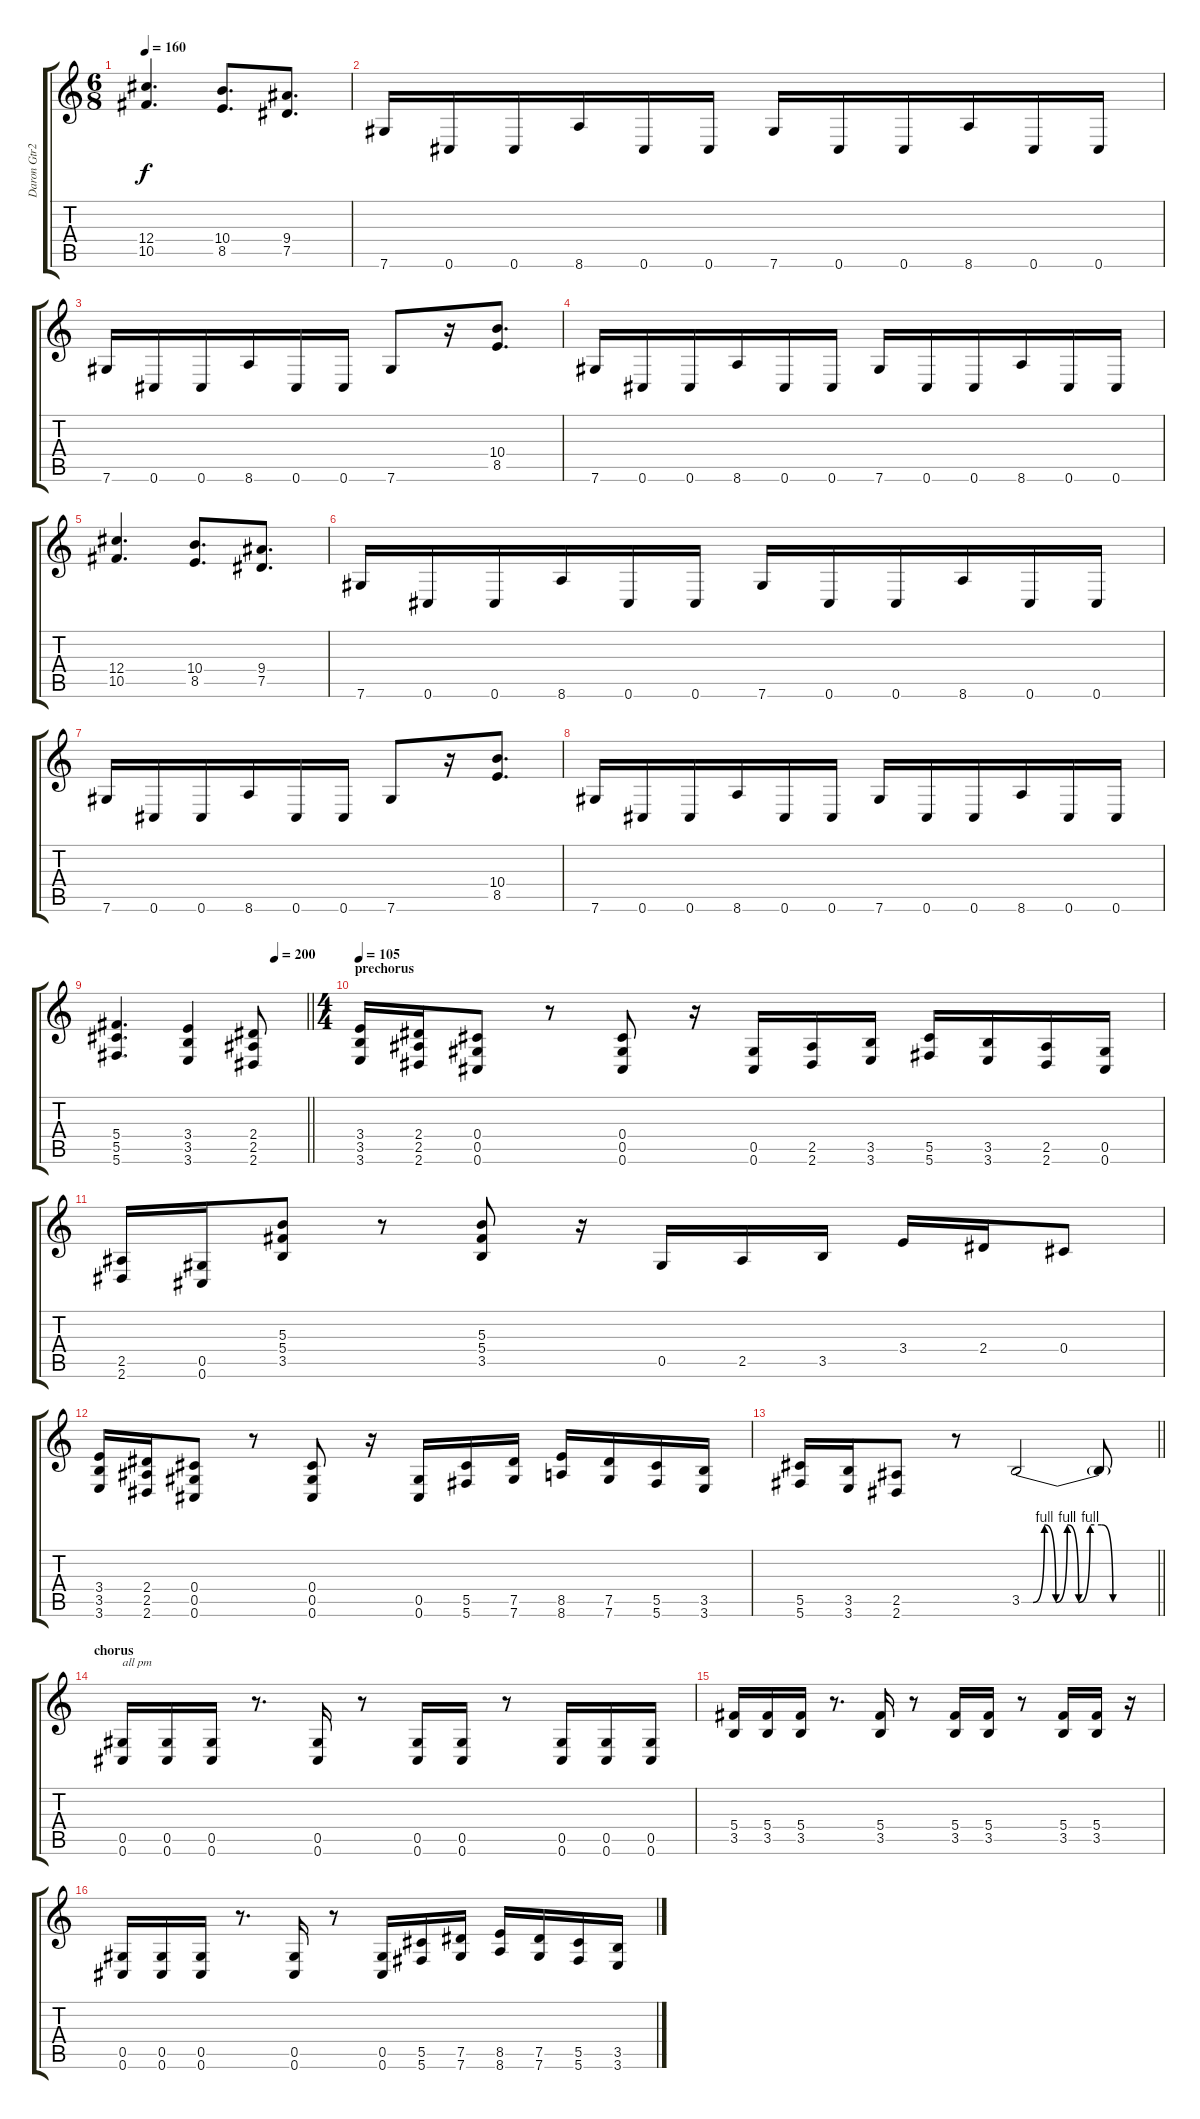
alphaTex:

\track ("Daron Gtr2" "Daron Gtr2") {instrument overdrivenguitar}
\staff {score tabs}
\tuning (Eb4 Bb3 Gb3 Db3 Ab2 Db2) {hide}
\ts (6 8)
\tempo 160
\clef g2
\ks c
(12.4 10.5).4{d dy f} (10.4 8.5).8{d} (9.4 7.5).8{d} |
7.6.16 0.6.16 0.6.16 8.6.16 0.6.16 0.6.16 7.6.16 0.6.16 0.6.16 8.6.16 0.6.16 0.6.16 |
7.6.16 0.6.16 0.6.16 8.6.16 0.6.16 0.6.16 7.6.8 r.16 (10.4 8.5).8{d} |
7.6.16 0.6.16 0.6.16 8.6.16 0.6.16 0.6.16 7.6.16 0.6.16 0.6.16 8.6.16 0.6.16 0.6.16 |
(12.4 10.5).4{d} (10.4 8.5).8{d} (9.4 7.5).8{d} |
7.6.16 0.6.16 0.6.16 8.6.16 0.6.16 0.6.16 7.6.16 0.6.16 0.6.16 8.6.16 0.6.16 0.6.16 |
7.6.16 0.6.16 0.6.16 8.6.16 0.6.16 0.6.16 7.6.8 r.16 (10.4 8.5).8{d} |
7.6.16 0.6.16 0.6.16 8.6.16 0.6.16 0.6.16 7.6.16 0.6.16 0.6.16 8.6.16 0.6.16 0.6.16 |
\tempo (200 0.8333333333333334)
\barLineRight lightlight
(5.4 5.5 5.6).4{d} (3.4 3.5 3.6).4 (2.4 2.5 2.6).8 |
\ts (4 4)
\section ("" "prechorus")
\tempo 105
(3.4 3.5 3.6).16 (2.4 2.5 2.6).16 (0.4 0.5 0.6).8 r.8 (0.4 0.5 0.6).8 r.16 (0.5 0.6).16 (2.5 2.6).16 (3.5 3.6).16 (5.5 5.6).16 (3.5 3.6).16 (2.5 2.6).16 (0.5 0.6).16 |
(2.5 2.6).16 (0.5 0.6).16 (5.3 5.4 3.5).8 r.8 (5.3 5.4 3.5).8 r.16 0.5.16 2.5.16 3.5.16 3.4.16 2.4.16 0.4.8 |
(3.4 3.5 3.6).16 (2.4 2.5 2.6).16 (0.4 0.5 0.6).8 r.8 (0.4 0.5 0.6).8 r.16 (0.5 0.6).16 (5.5 5.6).16 (7.5 7.6).16 (8.5 8.6).16 (7.5 7.6).16 (5.5 5.6).16 (3.5 3.6).16 |
\barLineRight lightlight
(5.5 5.6).16 (3.5 3.6).16 (2.5 2.6).8 r.8 3.5{be (custom 0 0 5 0 10 4 15 0 20 4 25 0 30 4 35 4 40 0 60 0)}.2 3.5{t}.8 |
\section ("" "chorus")
(0.5 0.6).16{txt "all pm"} (0.5 0.6).16 (0.5 0.6).16 r.8{d} (0.5 0.6).16 r.8 (0.5 0.6).16 (0.5 0.6).16 r.8 (0.5 0.6).16 (0.5 0.6).16 (0.5 0.6).16 |
(5.4 3.5).16 (5.4 3.5).16 (5.4 3.5).16 r.8{d} (5.4 3.5).16 r.8 (5.4 3.5).16 (5.4 3.5).16 r.8 (5.4 3.5).16 (5.4 3.5).16 r.16 |
(0.5 0.6).16 (0.5 0.6).16 (0.5 0.6).16 r.8{d} (0.5 0.6).16 r.8 (0.5 0.6).16 (5.5 5.6).16 (7.5 7.6).16 (8.5 8.6).16 (7.5 7.6).16 (5.5 5.6).16 (3.5 3.6).16
